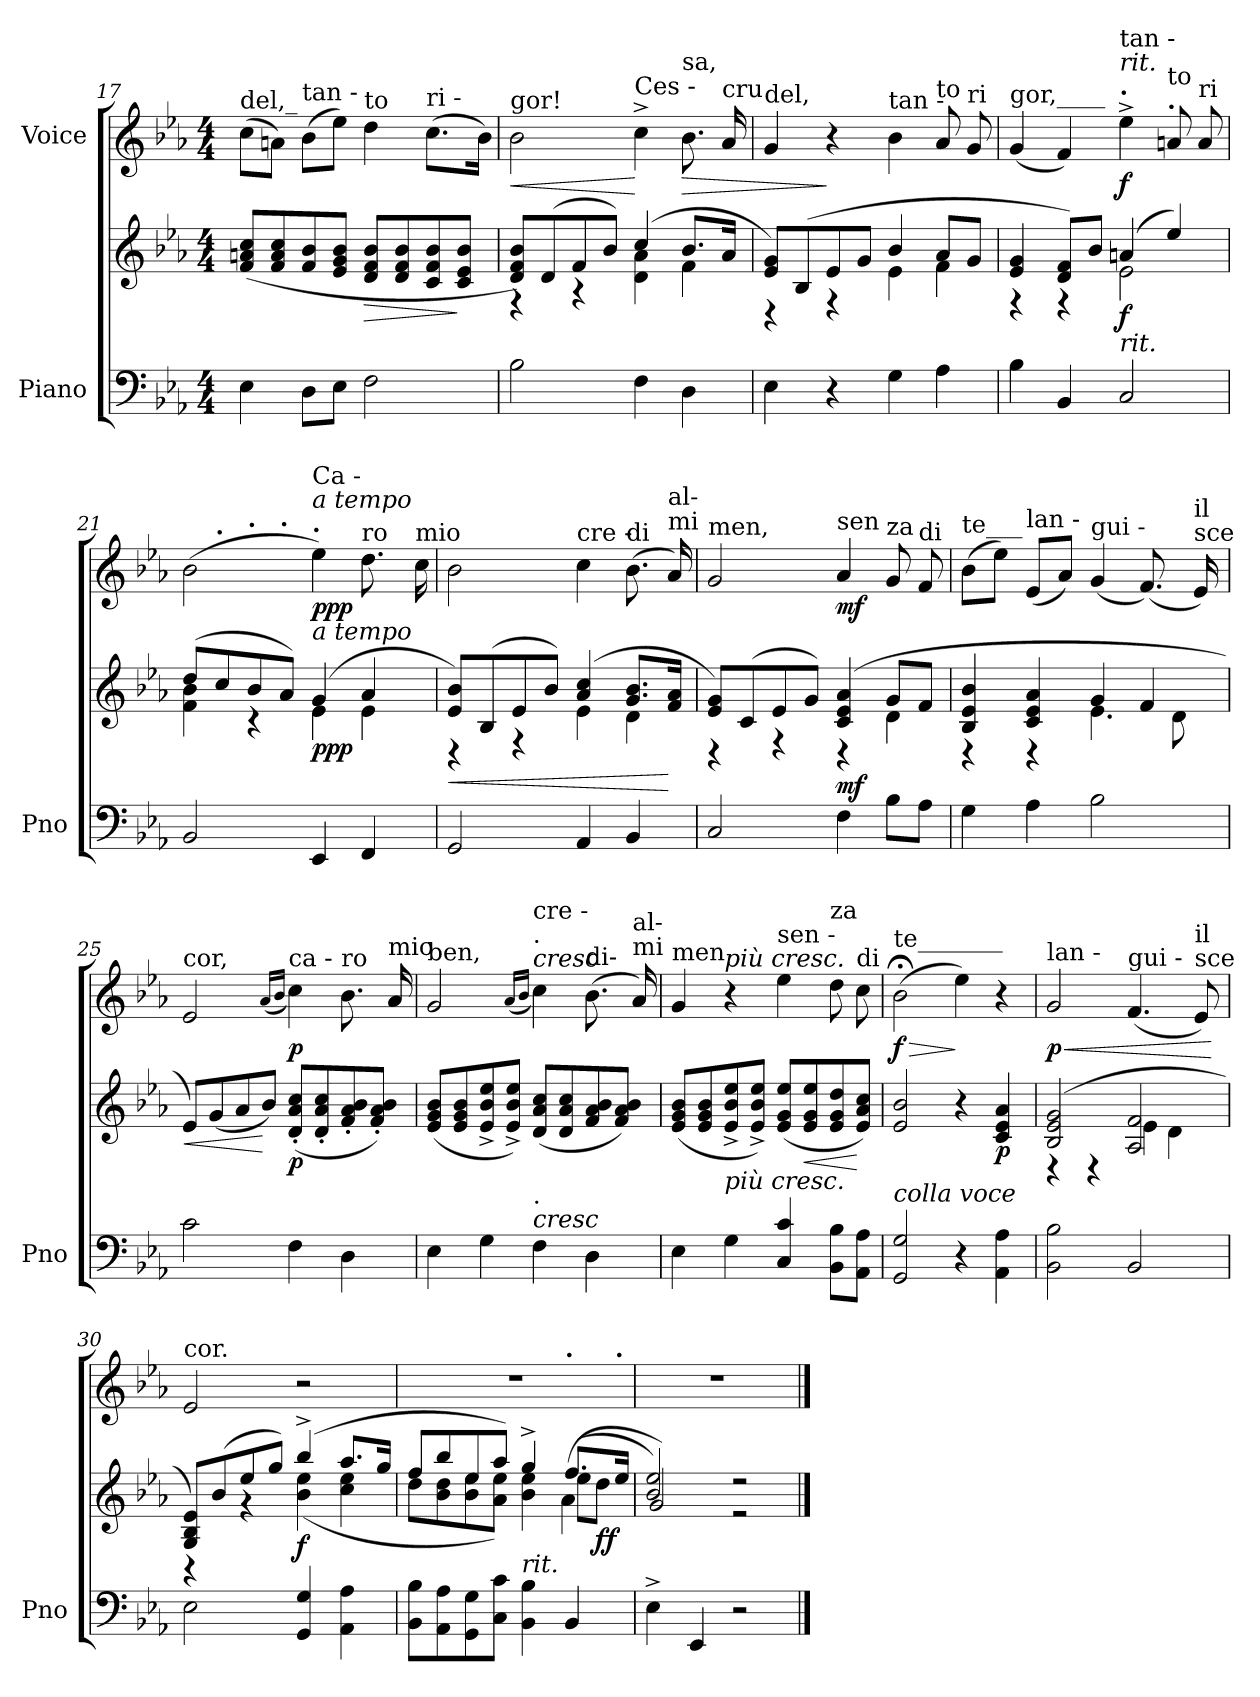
**kern	**kern	**dynam	**kern	**dynam
*part2	*part2	*part2	*part1	*part1
*staff3	*staff2	*staff2/3	*staff1	*staff1
*I"Piano	*	*	*I"Voice	*
*I'Pno	*	*	*	*
*clefF4	*clefG2	*	*clefG2	*
*k[b-e-a-]	*k[b-e-a-]	*	*k[b-e-a-]	*
*M4/4	*M4/4	*	*M4/4	*
=17	=17	=17	=17	=17
!	!	!	!LO:TX:a:t=del,_	!
4E-\	(<8f/ 8an/ 8cc/L	.	(>8cc\L	.
.	8f/ 8a/ 8cc/	.	8an\J)	.
!	!	!	!LO:TX:a:t=tan  -	!
8D\L	8f/ 8b-/	.	(>8b-\L	.
8E-\J	8e-/ 8g/ 8b-/J	.	8ee-\J)	.
!	!	!	!LO:TX:a:t=to	!
!	!	!LO:HP:b	!	!
2F\	8d/ 8f/ 8b-/L	>	4dd\	.
.	8d/ 8f/ 8b-/	.	.	.
!	!	!	!LO:TX:a:t=ri   -	!
.	8c/ 8f/ 8b-/	.	(>8.cc\L	.
.	8c/ 8e-/ 8b-/J	]	.	.
.	.	.	16b-\Jk)	.
=18	=18	=18	=18	=18
*	*^	*	*	*
!	!	!	!	!LO:TX:a:t=gor!	!
!	!	!	!	!	!LO:HP:b
2B-\	8d/ 8f/ 8b-/L)	4r	.	2b-\	<
.	(>8d/	.	.	.	.
.	8f/	4r	.	.	.
.	8b-/J)	.	.	.	.
!	!	!	!	!LO:TX:a:t=Ces -	!
4F\	(>4cc/	4d\ 4a-\	.	4cc^\	[
!	!	!	!	!LO:TX:a:t=sa,	!
!	!	!	!	!	!LO:HP:b
4D\	8.b-/L	4f\	.	8.b-\	>
!	!	!	!	!LO:TX:a:t=cru	!
.	16a-/Jk	.	.	16a-/	.
!!LO:LB:g=z
=19	=19	=19	=19	=19	=19
!	!	!	!	!LO:TX:a:t=del,	!
4E-\	8e-/ 8g/L)	4r	.	4g/	.
.	(>8B-/	.	.	.	.
4r	8e-/	4r	.	4r	]
.	8g/J	.	.	.	.
!	!	!	!	!LO:TX:a:t=tan -	!
4G\	4b-/	4e-\	.	4b-\	.
!	!	!	!	!LO:TX:a:t=to	!
4A-\	8a-/L	4f\	.	8a-/	.
!	!	!	!	!LO:TX:a:t=ri	!
.	8g/J	.	.	8g/	.
=20	=20	=20	=20	=20	=20
!	!	!	!	!LO:TX:a:t=gor,____	!
4B-\	4e-/ 4g/	4r	.	(<4g/	.
4BB-/	8d/ 8f/L)	4r	.	4f/)	.
.	8b-/J	.	.	.	.
!	!	!	!	!LO:TX:a:B:t=.	!
!	!	!	!	!LO:TX:a:i:t=rit.	!
!	!	!	!	!LO:TX:a:t=tan -	!
!LO:TX:a:i:t=rit.	!	!	!	!	!
!	!	!	!LO:DY:b	!	!LO:DY:b
2C/	(>4an/	2e-\	f	4ee-^\	f
!	!	!	!	!LO:TX:a:B:t=.	!
!	!	!	!	!LO:TX:a:t=to	!
.	4ee-/)	.	.	8an/	.
!	!	!	!	!LO:TX:a:t=ri	!
.	.	.	.	8a/	.
=21	=21	=21	=21	=21	=21
!	!	!	!	!LO:TX:a:B:t=.	!
!	!	!	!	!LO:TX:a:t=gor!	!
*	*	*	*	*^	*
*	*	*	*	*	*^	*
*	*	*	*	*	*	*^	*
2BB-/	(>8dd/L	4f\ 4b-\	.	(>2b-\	8ryy	4ryy	4.ryy	.
!	!	!	!	!	!LO:TX:a:B:t=.	!	!	!
.	8cc/	.	.	.	2..ryy	.	.	.
!	!	!	!	!	!	!LO:TX:a:B:t=.	!	!
.	8b-/	4r	.	.	.	2.ryy	.	.
!	!	!	!	!	!	!	!LO:TX:a:B:t=.	!
.	8a-/J)	.	.	.	.	.	2ryy	.
!	!	!	!	!LO:TX:a:B:t=.	!	!	!	!
!	!	!	!	!LO:TX:a:i:t=a tempo	!	!	!	!
!	!	!	!	!LO:TX:a:t=Ca -	!	!	!	!
!	!LO:TX:a:i:t=a tempo	!	!	!	!	!	!	!
!	!	!	!LO:DY:b	!	!	!	!	!LO:DY:b
4EE-/	(>4g/	4e-\	ppp	4ee-\)	.	.	.	ppp
!	!	!	!	!LO:TX:a:t=ro	!	!	!	!
4FF/	4a-/	4e-\	.	8.dd\	.	.	.	.
.	.	.	.	.	.	.	8ryy	.
!	!	!	!	!LO:TX:a:t=mio	!	!	!	!
.	.	.	.	16cc\	.	.	.	.
!!LO:PB:g=z
=22	=22	=22	=22	=22	=22	=22	=22	=22
!	!	!	!	!LO:TX:a:t=ben,	!	!	!	!
!	!	!	!LO:HP:b	!	!	!	!	!
*	*	*	*	*v	*v	*v	*v	*
2GG/	8e-/ 8b-/L)	4r	<	2b-\	.
.	(>8B-/	.	.	.	.
.	8e-/	4r	.	.	.
.	8b-/J)	.	.	.	.
!	!	!	!	!LO:TX:a:t=cre -	!
4AA-/	(>4a-/ 4cc/	4e-\	.	4cc\	.
!	!	!	!	!LO:TX:a:t=di	!
4BB-/	8.g/ 8.b-/L	4d\	.	(>8.b-\	.
!	!	!	!	!LO:TX:a:t=mi	!
!	!	!	!	!LO:TX:a:t=al-	!
.	16f/ 16a-/Jk	.	[	16a-/)	.
=23	=23	=23	=23	=23	=23
!	!	!	!	!LO:TX:a:t=men,	!
2C/	8e-/ 8g/L)	4r	.	2g/	.
.	(>8c/	.	.	.	.
.	8e-/	4r	.	.	.
.	8g/J)	.	.	.	.
!	!	!	!	!LO:TX:a:t=sen -	!
!	!	!	!LO:DY:b	!	!LO:DY:b
4F\	(>4c/ 4e-/ 4a-/	4r	mf	4a-/	mf
!	!	!	!	!LO:TX:a:t=za	!
8B-\L	8g/L	4d\	.	8g/	.
!	!	!	!	!LO:TX:a:t=di	!
8A-\J	8f/J	.	.	8f/	.
=24	=24	=24	=24	=24	=24
!	!	!	!	!LO:TX:a:t=te___	!
4G\	4B-/ 4e-/ 4b-/	4r	.	(>8b-\L	.
.	.	.	.	8ee-\J)	.
!	!	!	!	!LO:TX:a:t=lan  -	!
4A-\	4c/ 4e-/ 4a-/	4r	.	(<8e-/L	.
.	.	.	.	8a-/J)	.
!	!	!	!	!LO:TX:a:t=gui  -	!
2B-\	4g/	4.e-\	.	(<4g/	.
.	4f/	.	.	(<8.f/)	.
.	.	8d\	.	.	.
!	!	!	!	!LO:TX:a:t=sce	!
!	!	!	!	!LO:TX:a:t=il	!
.	.	.	.	16e-/)	.
*	*v	*v	*	*	*
!!LO:LB:g=z
=25	=25	=25	=25	=25
!	!	!	!LO:TX:a:t=cor,	!
!	!	!LO:HP:b	!	!
2c\	8e-/L)	<	2e-/	.
.	(<8g/	.	.	.
.	8a-/	.	.	.
.	8b-/J)	[	.	.
.	.	.	(<16qa-/LL	.
.	.	.	16qb-/JJ	.
!	!	!	!LO:TX:a:t=ca  -	!
!	!	!LO:DY:b	!	!LO:DY:b
4F\	(<8d/' 8a-/' 8cc/'L	p	4cc\)	p
.	8d/' 8a-/' 8cc/'	.	.	.
!	!	!	!LO:TX:a:t=ro	!
4D\	8f/' 8a-/' 8b-/'	.	8.b-\	.
.	8f/' 8a-/' 8b-/'J)	.	.	.
!	!	!	!LO:TX:a:t=mio	!
.	.	.	16a-/	.
=26	=26	=26	=26	=26
!	!	!	!LO:TX:a:t=ben,	!
4E-\	(<8e-/ 8g/ 8b-/L	.	2g/	.
.	8e-/ 8g/ 8b-/	.	.	.
4G\	8e-/^ 8b-/^ 8ee-/^	.	.	.
.	8e-/^ 8b-/^ 8ee-/^J)	.	.	.
.	.	.	(<16qa-/LL	.
.	.	.	16qb-/JJ	.
!	!	!	!LO:TX:a:i:t=cresc	!
!	!	!	!LO:TX:a:t=.	!
!	!	!	!LO:TX:a:t=cre  -	!
!LO:TX:a:i:t=cresc	!	!	!	!
!LO:TX:a:t=.	!	!	!	!
4F\	(<8d/ 8a-/ 8cc/L	.	4cc\)	.
.	8d/ 8a-/ 8cc/	.	.	.
!	!	!	!LO:TX:a:t=di-	!
4D\	8f/ 8a-/ 8b-/	.	(>8.b-\	.
.	8f/ 8a-/ 8b-/J)	.	.	.
!	!	!	!LO:TX:a:t=mi	!
!	!	!	!LO:TX:a:t=al-	!
.	.	.	16a-/)	.
=27	=27	=27	=27	=27
!	!	!	!LO:TX:a:t=men	!
4E-\	(<8e-/ 8g/ 8b-/L	.	4g/	.
.	8e-/ 8g/ 8b-/	.	.	.
!	!	!	!LO:TX:a:i:t=più cresc.	!
!LO:TX:a:i:t=più cresc.	!	!	!	!
4G\	8e-/^ 8b-/^ 8ee-/^	.	4r	.
.	8e-/^ 8b-/^ 8ee-/^J)	.	.	.
!	!	!	!LO:TX:a:t=sen  -	!
4C/ 4c/	(<8e-/ 8g/ 8ee-/L	.	4ee-\	.
!	!	!LO:HP:b	!	!
.	8e-/ 8g/ 8ee-/	<	.	.
!	!	!	!LO:TX:a:t=za	!
8BB-\ 8B-\L	8e-/ 8g/ 8dd/	.	8dd\	.
!	!	!	!LO:TX:a:t=di	!
8AA-\ 8A-\J	8e-/ 8a-/ 8cc/J)	[	8cc\	.
!!LO:LB:g=z
=28	=28	=28	=28	=28
!	!	!	!LO:TX:a:t=te_______	!
!LO:TX:a:i:t=colla voce	!	!	!	!
!	!	!	!	!LO:HP:b
!	!	!	!	!LO:DY:n=1:b
2GG/ 2G/	2e-/ 2b-/	.	(>2b-;<\	> f
4r	4r	.	4ee-\)	]
!	!	!LO:DY:b	!	!
4AA-\ 4A-\	4c/ 4e-/ 4a-/	p	4r	.
=29	=29	=29	=29	=29
*	*^	*	*	*
!	!	!	!	!LO:TX:a:t=lan -	!
!	!	!	!	!	!LO:HP:b
!	!	!	!	!	!LO:DY:n=1:b
2BB-\ 2B-\	(>2B-/ 2e-/ 2g/	4r	.	2g/	< p
.	.	4r	.	.	.
!	!	!	!	!LO:TX:a:t=gui -	!
2BB-/	2A-/ 2f/	4e-\	.	(<4.f/	.
.	.	4d\	.	.	.
!	!	!	!	!LO:TX:a:t=sce	!
!	!	!	!	!LO:TX:a:t=il	!
.	.	.	.	8e-/)	.
*	*v	*v	*	*	*
.	.	.	.	[
=30	=30	=30	=30	=30
*	*^	*	*	*
!	!	!	!	!LO:TX:a:t=cor.	!
2E-\	8G/ 8B-/ 8e-/L)	4r	.	2e-/	.
.	(>8b-/	.	.	.	.
.	8ee-/	4r	.	.	.
.	8gg/J)	.	.	.	.
!	!	!	!LO:DY:b	!	!
4GG/ 4G/	(>4bb-^/	(<4b-\ 4ee-\	f	2r	.
4AA-\ 4A-\	8.aa-/L	4cc\ 4ee-\	.	.	.
.	16gg/Jk	.	.	.	.
=31	=31	=31	=31	=31	=31
*	*	*^	*	*^	*
*	*	*	*	*	*	*^	*
8BB-\ 8B-\L	8ff/L	8dd\L	2.ryy	.	1r	2.ryy	2...ryy	.
8AA-\ 8A-\	8bb-/	8b-\ 8dd\	.	.	.	.	.	.
8GG\ 8G\	8ee-/	8b-\ 8ee-\	.	.	.	.	.	.
8C\ 8c\J	8aa-/J)	8a-\ 8ee-\J)	.	.	.	.	.	.
!LO:TX:a:i:t=rit.	!	!	!	!	!	!	!	!
4BB-\ 4B-\	4gg^/	4b-\ 4ee-\	.	.	.	.	.	.
!	!	!	!	!	!	!LO:TX:a:B:t=.	!	!
4BB-/	(>8.ff/L	8ee-\L	(<4a-\	.	.	4ryy	.	.
!	!	!	!	!LO:DY:b	!	!	!	!
.	.	8dd\J	.	ff	.	.	.	.
!	!	!	!	!	!	!	!LO:TX:a:B:t=.	!
.	16ee-/Jk	.	.	.	.	.	16ryy	.
*	*	*v	*v	*	*	*	*	*
*	*	*	*	*v	*v	*v	*
=32	=32	=32	=32	=32	=32
4E-^\	2b-/ 2ee-/)	2g/)	.	1r	.
4EE-/	.	.	.	.	.
2r	2r	2r	.	.	.
*	*v	*v	*	*	*
==	==	==	==	==
*-	*-	*-	*-	*-
